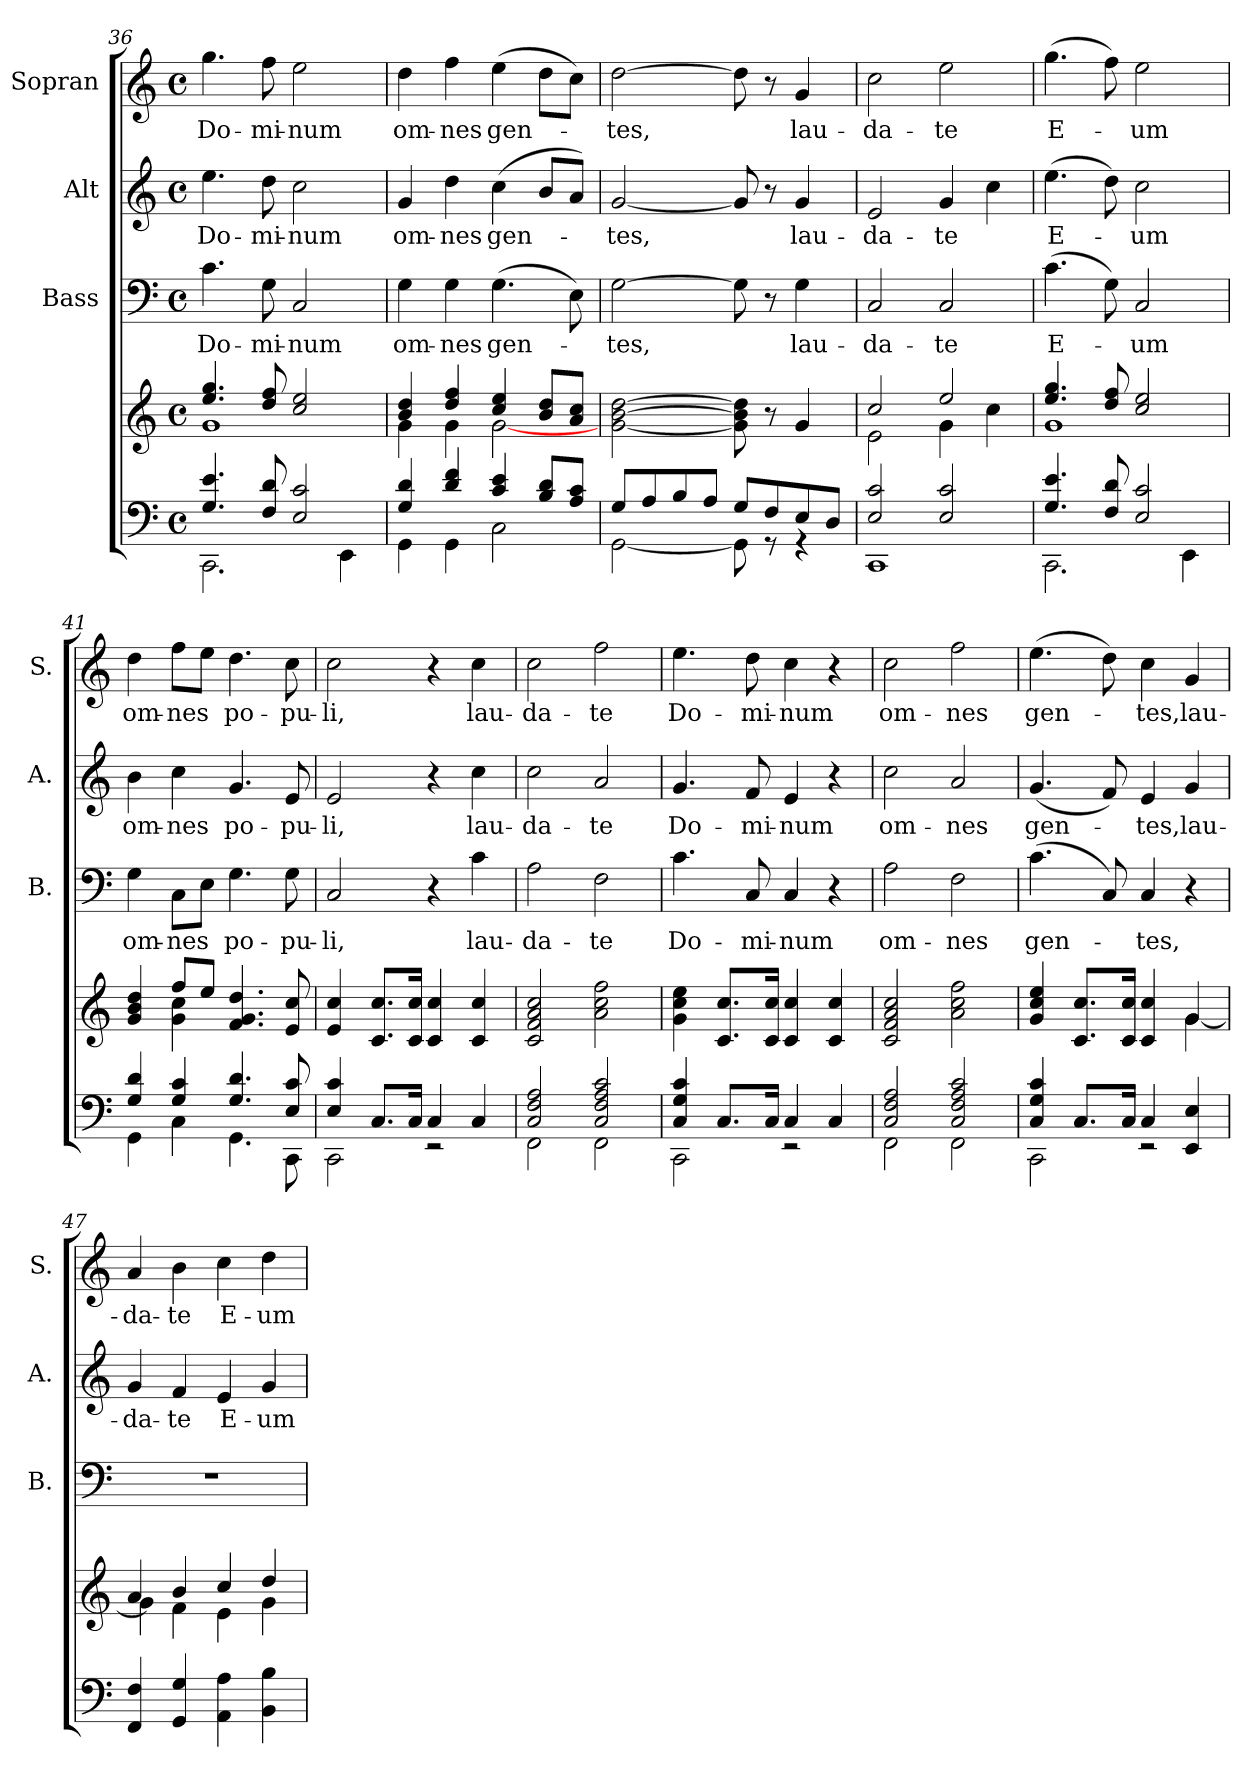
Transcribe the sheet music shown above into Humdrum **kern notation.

**kern	**kern	**kern	**text	**kern	**text	**kern	**text
*part4	*part4	*part3	*part3	*part2	*part2	*part1	*part1
*staff5	*staff4	*staff3	*staff3	*staff2	*staff2	*staff1	*staff1
*	*	*I"Bass	*	*I"Alt	*	*I"Sopran	*
*	*	*I'B.	*	*I'A.	*	*I'S.	*
!!LO:PB:g=z
*clefF4	*clefG2	*clefF4	*	*clefG2	*	*clefG2	*
*k[]	*k[]	*k[]	*	*k[]	*	*k[]	*
*C:	*C:	*C:	*	*C:	*	*C:	*
*M4/4	*M4/4	*M4/4	*	*M4/4	*	*M4/4	*
*met(c)	*met(c)	*met(c)	*	*met(c)	*	*met(c)	*
=36	=36	=36	=36	=36	=36	=36	=36
*^	*^	*	*	*	*	*	*
!	!	!	!	!	!LO:LY:b	!	!LO:LY:b	!	!LO:LY:b
4.G/ 4.e/	2.CC\	4.ee/ 4.gg/	1g	4.c\	Do-	4.ee\	Do-	4.gg\	Do-
!	!	!	!	!	!LO:LY:b	!	!LO:LY:b	!	!LO:LY:b
8F/ 8d/	.	8dd/ 8ff/	.	8G\	-mi-	8dd\	-mi-	8ff\	-mi-
!	!	!	!	!	!LO:LY:b	!	!LO:LY:b	!	!LO:LY:b
2E/ 2c/	.	2cc/ 2ee/	.	2C/	-num	2cc\	-num	2ee\	-num
.	4EE\	.	.	.	.	.	.	.	.
=37	=37	=37	=37	=37	=37	=37	=37	=37	=37
!	!	!	!	!	!LO:LY:b	!	!LO:LY:b	!	!LO:LY:b
4G/ 4d/	4GG\	4b/ 4dd/	4g\	4G\	om-	4g/	om-	4dd\	om-
!	!	!	!	!	!LO:LY:b	!	!LO:LY:b	!	!LO:LY:b
4d/ 4f/	4GG\	4dd/ 4ff/	4g\	4G\	-nes	4dd\	-nes	4ff\	-nes
!	!	!	!	!	!LO:LY:b	!	!LO:LY:b	!	!LO:LY:b
4c/ 4e/	2C\	4cc/ 4ee/	[<2g\	(>4.G\	gen-	(>4cc\	gen-	(>4ee\	gen-
8B/ 8d/L	.	8b/ 8dd/L	.	.	.	8b/L	.	8dd\L	.
8A/ 8c/J	.	8a/ 8cc/J	.	8E\)	.	8a/J)	.	8cc\J)	.
*	*	*v	*v	*	*	*	*	*	*
=38	=38	=38	=38	=38	=38	=38	=38	=38
!	!	!	!	!LO:LY:b	!	!LO:LY:b	!	!LO:LY:b
8G/L	[<2GG\	[2g\ [2b\ [2dd\	[2G\	-tes,	[2g/	-tes,	[2dd\	-tes,
8A/	.	.	.	.	.	.	.	.
8B/	.	.	.	.	.	.	.	.
8A/J	.	.	.	.	.	.	.	.
8G/L	8GG\]	8g\] 8b\] 8dd\]	8G\]	.	8g/]	.	8dd\]	.
8F/	8rFF	8r	8r	.	8r	.	8r	.
!	!	!	!	!LO:LY:b	!	!LO:LY:b	!	!LO:LY:b
8E/	4rFF	4g/	4G\	lau-	4g/	lau-	4g/	lau-
8D/J	.	.	.	.	.	.	.	.
=39	=39	=39	=39	=39	=39	=39	=39	=39
*	*	*^	*	*	*	*	*	*
!	!	!	!	!	!LO:LY:b	!	!LO:LY:b	!	!LO:LY:b
2E/ 2c/	1CC	2cc/	2e\	2C/	-da-	2e/	-da-	2cc\	-da-
!	!	!	!	!	!LO:LY:b	!	!LO:LY:b	!	!LO:LY:b
2E/ 2c/	.	2ee/	4g\	2C/	-te	4g/	-te	2ee\	-te
.	.	.	4cc\	.	.	4cc\	.	.	.
=40	=40	=40	=40	=40	=40	=40	=40	=40	=40
!	!	!	!	!	!LO:LY:b	!	!LO:LY:b	!	!LO:LY:b
4.G/ 4.e/	2.CC\	4.ee/ 4.gg/	1g	(>4.c\	E-	(>4.ee\	E-	(>4.gg\	E-
8F/ 8d/	.	8dd/ 8ff/	.	8G\)	.	8dd\)	.	8ff\)	.
!	!	!	!	!	!LO:LY:b	!	!LO:LY:b	!	!LO:LY:b
2E/ 2c/	.	2cc/ 2ee/	.	2C/	-um	2cc\	-um	2ee\	-um
.	4EE\	.	.	.	.	.	.	.	.
!!LO:LB:g=z
=41	=41	=41	=41	=41	=41	=41	=41	=41	=41
!	!	!	!	!	!LO:LY:b	!	!LO:LY:b	!	!LO:LY:b
4G/ 4d/	4GG\	4g/ 4b/ 4dd/	4ryy	4G\	om-	4b\	om-	4dd\	om-
!	!	!	!	!	!LO:LY:b	!	!LO:LY:b	!	!LO:LY:b
4G/ 4c/	4C\	8ff/L	4g\ 4cc\	8C\L	-nes	4cc\	-nes	8ff\L	-nes
.	.	8ee/J	.	8E\J	.	.	.	8ee\J	.
!	!	!	!	!	!LO:LY:b	!	!LO:LY:b	!	!LO:LY:b
4.G/ 4.d/	4.GG\	4.f/ 4.g/ 4.dd/	2ryy	4.G\	po-	4.g/	po-	4.dd\	po-
!	!	!	!	!	!LO:LY:b	!	!LO:LY:b	!	!LO:LY:b
8E/ 8c/	8CC\	8e/ 8cc/	.	8G\	-pu-	8e/	-pu-	8cc\	-pu-
*	*	*v	*v	*	*	*	*	*	*
=42	=42	=42	=42	=42	=42	=42	=42	=42
!	!	!	!	!LO:LY:b	!	!LO:LY:b	!	!LO:LY:b
4E/ 4c/	2CC\	4e/ 4cc/	2C/	-li,	2e/	-li,	2cc\	-li,
8.C/L	.	8.c/ 8.cc/L	.	.	.	.	.	.
16C/Jk	.	16c/ 16cc/Jk	.	.	.	.	.	.
4C/	2rEE	4c/ 4cc/	4r	.	4r	.	4r	.
!	!	!	!	!LO:LY:b	!	!LO:LY:b	!	!LO:LY:b
4C/	.	4c/ 4cc/	4c\	lau-	4cc\	lau-	4cc\	lau-
=43	=43	=43	=43	=43	=43	=43	=43	=43
!	!	!	!	!LO:LY:b	!	!LO:LY:b	!	!LO:LY:b
2C/ 2F/ 2A/	2FF\	2c/ 2f/ 2a/ 2cc/	2A\	-da-	2cc\	-da-	2cc\	-da-
!	!	!	!	!LO:LY:b	!	!LO:LY:b	!	!LO:LY:b
2C/ 2F/ 2A/ 2c/	2FF\	2a\ 2cc\ 2ff\	2F\	-te	2a/	-te	2ff\	-te
=44	=44	=44	=44	=44	=44	=44	=44	=44
!	!	!	!	!LO:LY:b	!	!LO:LY:b	!	!LO:LY:b
4C/ 4G/ 4c/	2CC\	4g\ 4cc\ 4ee\	4.c\	Do-	4.g/	Do-	4.ee\	Do-
8.C/L	.	8.c/ 8.cc/L	.	.	.	.	.	.
!	!	!	!	!LO:LY:b	!	!LO:LY:b	!	!LO:LY:b
.	.	.	8C/	-mi-	8f/	-mi-	8dd\	-mi-
16C/Jk	.	16c/ 16cc/Jk	.	.	.	.	.	.
!	!	!	!	!LO:LY:b	!	!LO:LY:b	!	!LO:LY:b
4C/	2rEE	4c/ 4cc/	4C/	-num	4e/	-num	4cc\	-num
4C/	.	4c/ 4cc/	4r	.	4r	.	4r	.
=45	=45	=45	=45	=45	=45	=45	=45	=45
!	!	!	!	!LO:LY:b	!	!LO:LY:b	!	!LO:LY:b
2C/ 2F/ 2A/	2FF\	2c/ 2f/ 2a/ 2cc/	2A\	om-	2cc\	om-	2cc\	om-
!	!	!	!	!LO:LY:b	!	!LO:LY:b	!	!LO:LY:b
2C/ 2F/ 2A/ 2c/	2FF\	2a\ 2cc\ 2ff\	2F\	-nes	2a/	-nes	2ff\	-nes
!!LO:PB:g=z
=46	=46	=46	=46	=46	=46	=46	=46	=46
*	*	*^	*	*	*	*	*	*
!	!	!	!	!	!LO:LY:b	!	!LO:LY:b	!	!LO:LY:b
4C/ 4G/ 4c/	2CC\	4g/ 4cc/ 4ee/	2.ryy	(>4.c\	gen-	(<4.g/	gen-	(>4.ee\	gen-
8.C/L	.	8.c/ 8.cc/L	.	.	.	.	.	.	.
.	.	.	.	8C/)	.	8f/)	.	8dd\)	.
16C/Jk	.	16c/ 16cc/Jk	.	.	.	.	.	.	.
!	!	!	!	!	!LO:LY:b	!	!LO:LY:b	!	!LO:LY:b
4C/	2rEE	4c/ 4cc/	.	4C/	-tes,	4e/	-tes,	4cc\	-tes,
!	!	!	!	!	!	!	!LO:LY:b	!	!LO:LY:b
4EE/ 4E/	.	4g/	[<4g\	4r	.	4g/	lau-	4g/	lau-
*v	*v	*	*	*	*	*	*	*	*
=47	=47	=47	=47	=47	=47	=47	=47	=47
!	!	!	!	!	!	!LO:LY:b	!	!LO:LY:b
4FF/ 4F/	4a/	4g\]	1r	.	4g/	-da-	4a/	-da-
!	!	!	!	!	!	!LO:LY:b	!	!LO:LY:b
4GG/ 4G/	4b/	4f\	.	.	4f/	-te	4b\	-te
!	!	!	!	!	!	!LO:LY:b	!	!LO:LY:b
4AA\ 4A\	4cc/	4e\	.	.	4e/	E-	4cc\	E-
!	!	!	!	!	!	!LO:LY:b	!	!LO:LY:b
4BB\ 4B\	4dd/	4g\	.	.	4g/	-um	4dd\	-um
*	*v	*v	*	*	*	*	*	*
=	=	=	=	=	=	=	=
*-	*-	*-	*-	*-	*-	*-	*-
